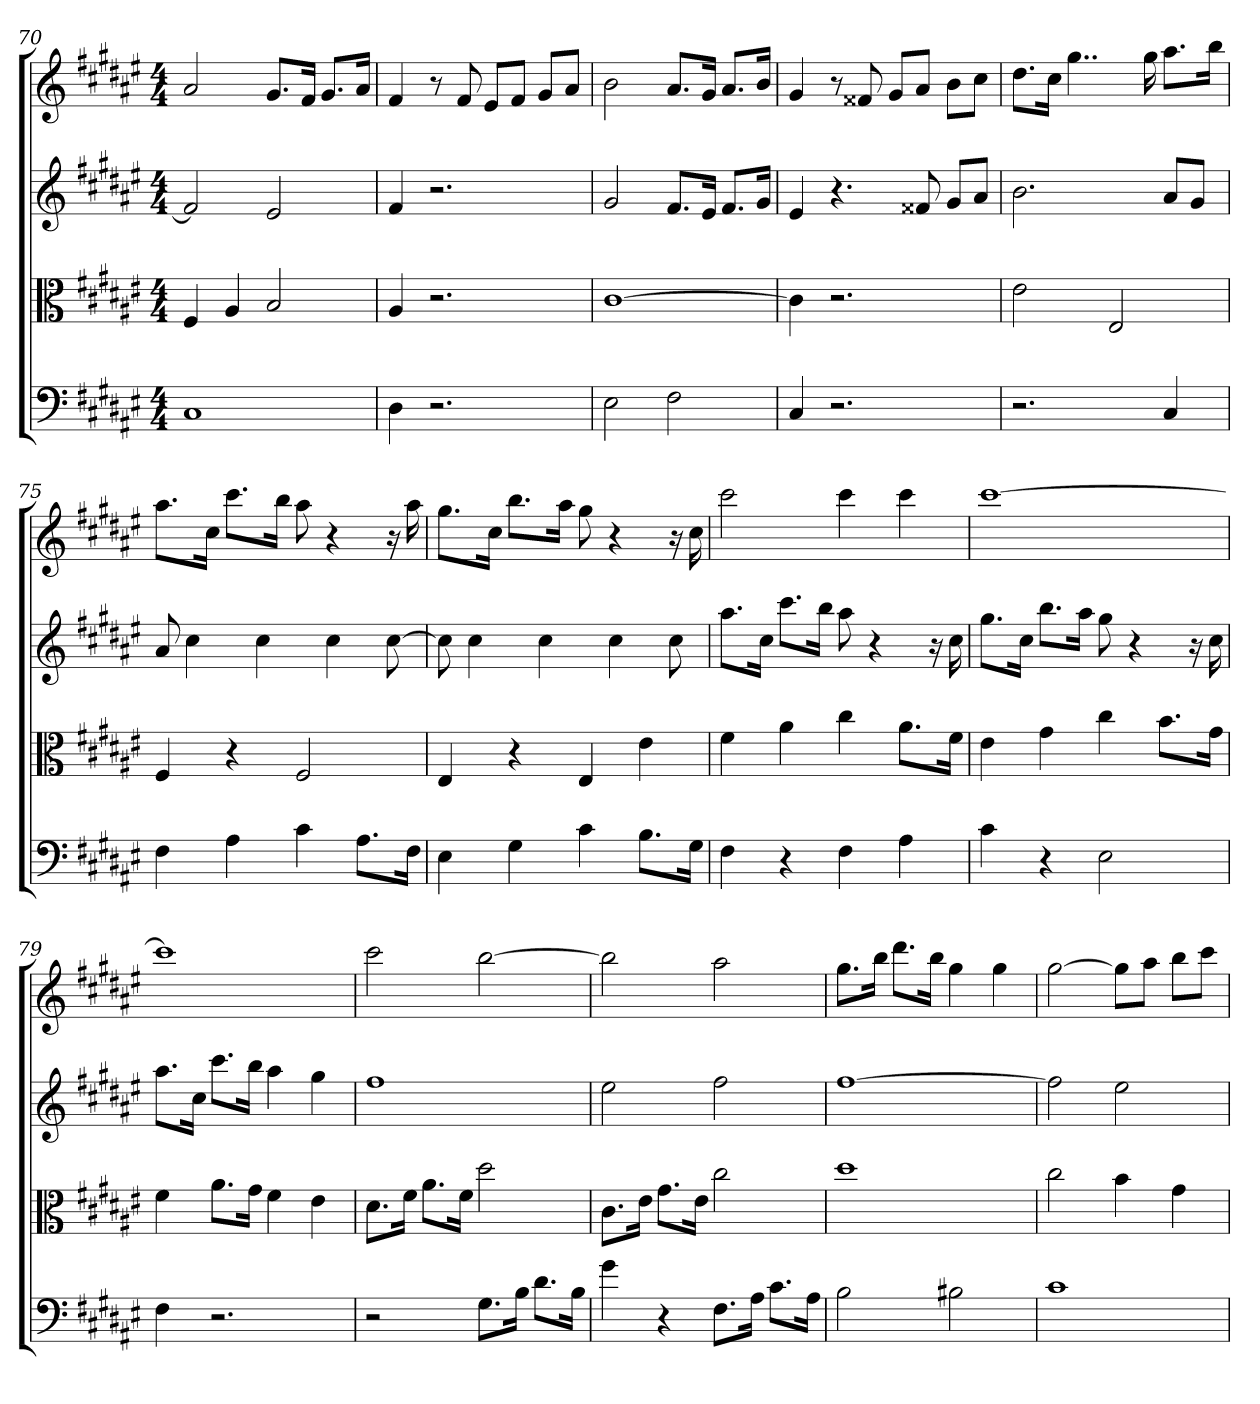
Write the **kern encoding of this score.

**kern	**kern	**kern	**kern
*part4	*part3	*part2	*part1
*staff4	*staff3	*staff2	*staff1
*clefF4	*clefC3	*	*
*k[f#c#g#d#a#e#]	*k[f#c#g#d#a#e#]	*k[f#c#g#d#a#e#]	*k[f#c#g#d#a#e#]
*F#:	*F#:	*F#:	*F#:
*M4/4	*M4/4	*M4/4	*M4/4
=70	=70	=70	=70
1C#	4F#	2f#]	2a#
.	4A#	.	.
.	2B	2e#	8.g#L
.	.	.	16f#Jk
.	.	.	8.g#L
.	.	.	16a#Jk
=71	=71	=71	=71
4D#	4A#	4f#	4f#
2.r	2.r	2.r	8r
.	.	.	8f#
.	.	.	8e#L
.	.	.	8f#J
.	.	.	8g#L
.	.	.	8a#J
=72	=72	=72	=72
2E#	[1c#	2g#	2b
2F#	.	8.f#L	8.a#L
.	.	16e#Jk	16g#Jk
.	.	8.f#L	8.a#L
.	.	16g#Jk	16bJk
=73	=73	=73	=73
4C#	4c#]	4e#	4g#
2.r	2.r	4.r	8r
.	.	.	8f##X
.	.	.	8g#L
.	.	8f##X	8a#J
.	.	8g#L	8bL
.	.	8a#J	8cc#J
=74	=74	=74	=74
2.r	2e#	2.b	8.dd#L
.	.	.	16cc#Jk
.	.	.	4..gg#
.	2E#	.	.
.	.	.	16gg#
4C#	.	8a#L	8.aa#L
.	.	8g#J	.
.	.	.	16bbJk
=75	=75	=75	=75
4F#	4F#	8a#	8.aa#L
.	.	4cc#	.
.	.	.	16cc#Jk
4A#	4r	.	8.ccc#L
.	.	4cc#	.
.	.	.	16bbJk
4c#	2F#	.	8aa#
.	.	4cc#	4r
8.A#\L	.	.	.
.	.	[8cc#	16r
16F#\Jk	.	.	16aa#
=76	=76	=76	=76
4E#	4E#	8cc#]	8.gg#L
.	.	4cc#	.
.	.	.	16cc#Jk
4G#	4r	.	8.bbL
.	.	4cc#	.
.	.	.	16aa#Jk
4c#	4E#	.	8gg#
.	.	4cc#	4r
8.B\L	4e#	.	.
.	.	8cc#	16r
16G#\Jk	.	.	16cc#
=77	=77	=77	=77
4F#	4f#	8.aa#L	2ccc#
.	.	16cc#Jk	.
4r	4a#	8.ccc#L	.
.	.	16bbJk	.
4F#	4cc#	8aa#	4ccc#
.	.	4r	.
4A#	8.a#\L	.	4ccc#
.	.	16r	.
.	16f#\Jk	16cc#	.
=78	=78	=78	=78
4c#	4e#	8.gg#L	[1ccc#
.	.	16cc#Jk	.
4r	4g#	8.bbL	.
.	.	16aa#Jk	.
2E#	4cc#	8gg#	.
.	.	4r	.
.	8.b\L	.	.
.	.	16r	.
.	16g#\Jk	16cc#	.
=79	=79	=79	=79
4F#	4f#	8.aa#L	1ccc#]
.	.	16cc#Jk	.
2.r	8.a#\L	8.ccc#L	.
.	16g#\Jk	16bbJk	.
.	4f#	4aa#	.
.	4e#	4gg#	.
=80	=80	=80	=80
2r	8.d#\L	1ff#	2ccc#
.	16f#\Jk	.	.
.	8.a#\L	.	.
.	16f#\Jk	.	.
8.G#\L	2dd#	.	[2bb
16B\Jk	.	.	.
8.d#\L	.	.	.
16B\Jk	.	.	.
=81	=81	=81	=81
4g#	8.c#\L	2ee#	2bb]
.	16e#\Jk	.	.
4r	8.g#\L	.	.
.	16e#\Jk	.	.
8.F#\L	2cc#	2ff#	2aa#
16A#\Jk	.	.	.
8.c#\L	.	.	.
16A#\Jk	.	.	.
=82	=82	=82	=82
2B	1dd#	[1ff#	8.gg#L
.	.	.	16bbJk
.	.	.	8.ddd#L
.	.	.	16bbJk
2B#X	.	.	4gg#
.	.	.	4gg#
=83	=83	=83	=83
1c#	2cc#	2ff#]	[2gg#
.	4b	2ee#	8gg#L]
.	.	.	8aa#J
.	4g#	.	8bbL
.	.	.	8ccc#J
=	=	=	=
*-	*-	*-	*-
